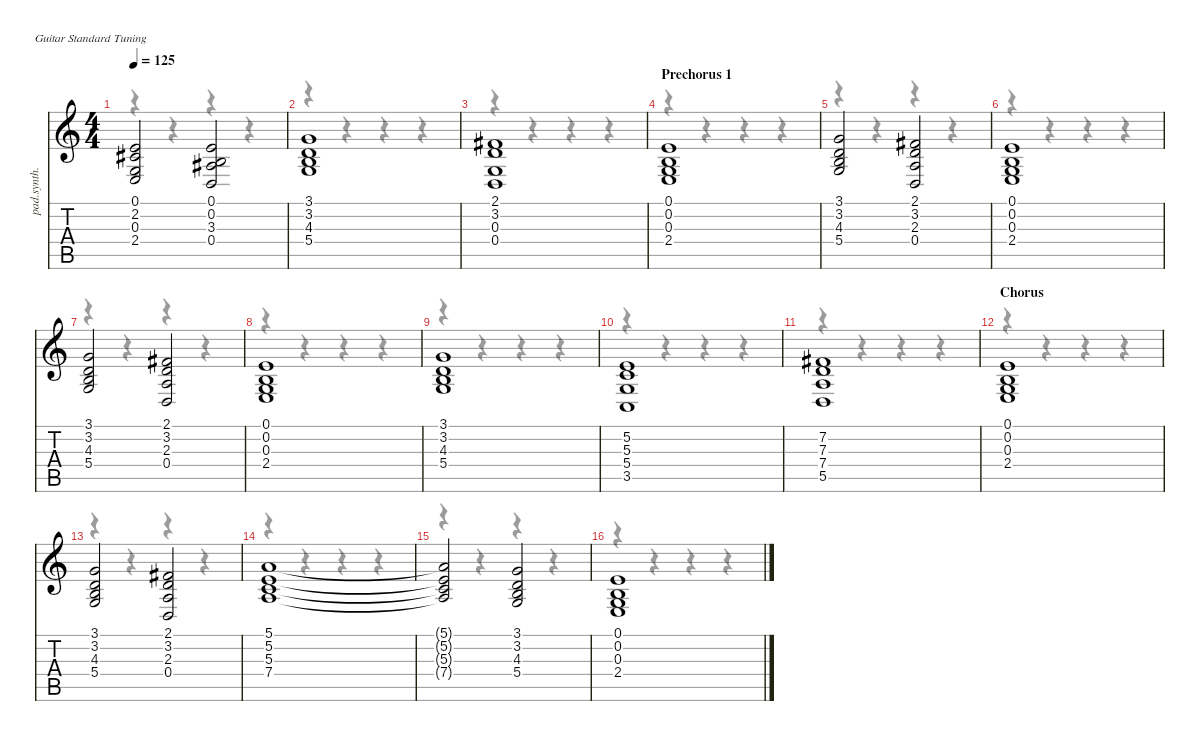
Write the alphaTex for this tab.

\defaultSystemsLayout 4
\hideDynamics
\bracketExtendMode nobrackets
\otherSystemsTrackNameOrientation horizontal
\track ("Pad" "pad.synth.") {instrument pad3polysynth}
\staff {score tabs}
\tuning (E4 B3 G3 D3 A2 E2)
\voice
\ts (4 4)
\tempo 125
\clef g2
\ks c
(0.1 2.2{acc #} 0.3 2.4).2{dy f beam Up} (0.1 0.2 3.3{acc #} 0.4).2{beam Up} |
(3.1 3.2 4.3 5.4).1{beam Up} |
(2.1{acc #} 3.2 0.3 0.4).1{beam Up} |
\section ("" "Prechorus 1")
(0.1 0.2 0.3 2.4).1{beam Up} |
(3.1 3.2 4.3 5.4).2{beam Up} (2.1{acc #} 3.2 2.3 0.4).2{beam Up} |
(0.1 0.2 0.3 2.4).1{beam Up} |
(3.1 3.2 4.3 5.4).2{beam Up} (2.1{acc #} 3.2 2.3 0.4).2{beam Up} |
(0.1 0.2 0.3 2.4).1{beam Up} |
(3.1 3.2 4.3 5.4).1{beam Up} |
(5.2 5.3 5.4 3.5).1{beam Up} |
(7.2{acc #} 7.3 7.4 5.5).1{beam Up} |
\section ("" "Chorus")
(0.1 0.2 0.3 2.4).1{beam Up} |
(3.1 3.2 4.3 5.4).2{beam Up} (2.1{acc #} 3.2 2.3 0.4).2{beam Up} |
(5.1 5.2 5.3 7.4).1{beam Up} |
(5.1{t} 5.2{t} 5.3{t} 7.4{t}).2{beam Up} (3.1 3.2 4.3 5.4).2{beam Up} |
(0.1 0.2 0.3 2.4).1{beam Up}
\voice
\clef g2
\ottava regular
\simile none
\ks c
r.4{dy mf beam Down} r.4{beam Down} r.4{beam Down} r.4{beam Down} |
r.4{beam Down} r.4{beam Down} r.4{beam Down} r.4{beam Down} |
r.4{beam Down} r.4{beam Down} r.4{beam Down} r.4{beam Down} |
r.4{beam Down} r.4{beam Down} r.4{beam Down} r.4{beam Down} |
r.4{beam Down} r.4{beam Down} r.4{beam Down} r.4{beam Down} |
r.4{beam Down} r.4{beam Down} r.4{beam Down} r.4{beam Down} |
r.4{beam Down} r.4{beam Down} r.4{beam Down} r.4{beam Down} |
r.4{beam Down} r.4{beam Down} r.4{beam Down} r.4{beam Down} |
r.4{beam Down} r.4{beam Down} r.4{beam Down} r.4{beam Down} |
r.4{beam Down} r.4{beam Down} r.4{beam Down} r.4{beam Down} |
r.4{beam Down} r.4{beam Down} r.4{beam Down} r.4{beam Down} |
r.4{beam Down} r.4{beam Down} r.4{beam Down} r.4{beam Down} |
r.4{beam Down} r.4{beam Down} r.4{beam Down} r.4{beam Down} |
r.4{beam Down} r.4{beam Down} r.4{beam Down} r.4{beam Down} |
r.4{beam Down} r.4{beam Down} r.4{beam Down} r.4{beam Down} |
r.4{beam Down} r.4{beam Down} r.4{beam Down} r.4{beam Down}
